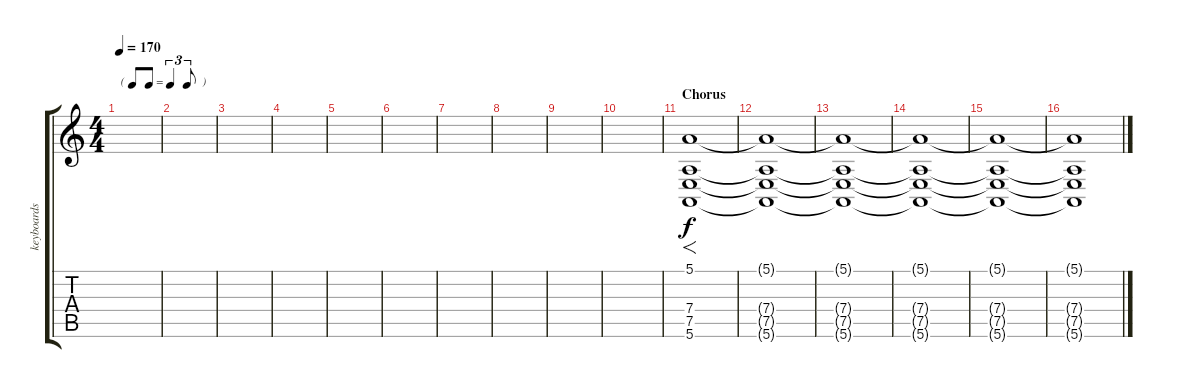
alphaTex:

\track ("keyboards" "keyboards") {instrument stringensemble1}
\staff {score tabs}
\tuning (E4 B3 G3 D3 A2 E2) {hide}
\ts (4 4)
\tf triplet8th
\tempo 170
\clef g2
\ks c
|
|
|
|
|
|
|
|
|
|
\section ("" "Chorus")
(5.1 7.4 7.5 5.6).1{f} |
(5.1{t} 7.4{t} 7.5{t} 5.6{t}).1 |
(5.1{t} 7.4{t} 7.5{t} 5.6{t}).1 |
(5.1{t} 7.4{t} 7.5{t} 5.6{t}).1 |
(5.1{t} 7.4{t} 7.5{t} 5.6{t}).1 |
(5.1{t} 7.4{t} 7.5{t} 5.6{t}).1
